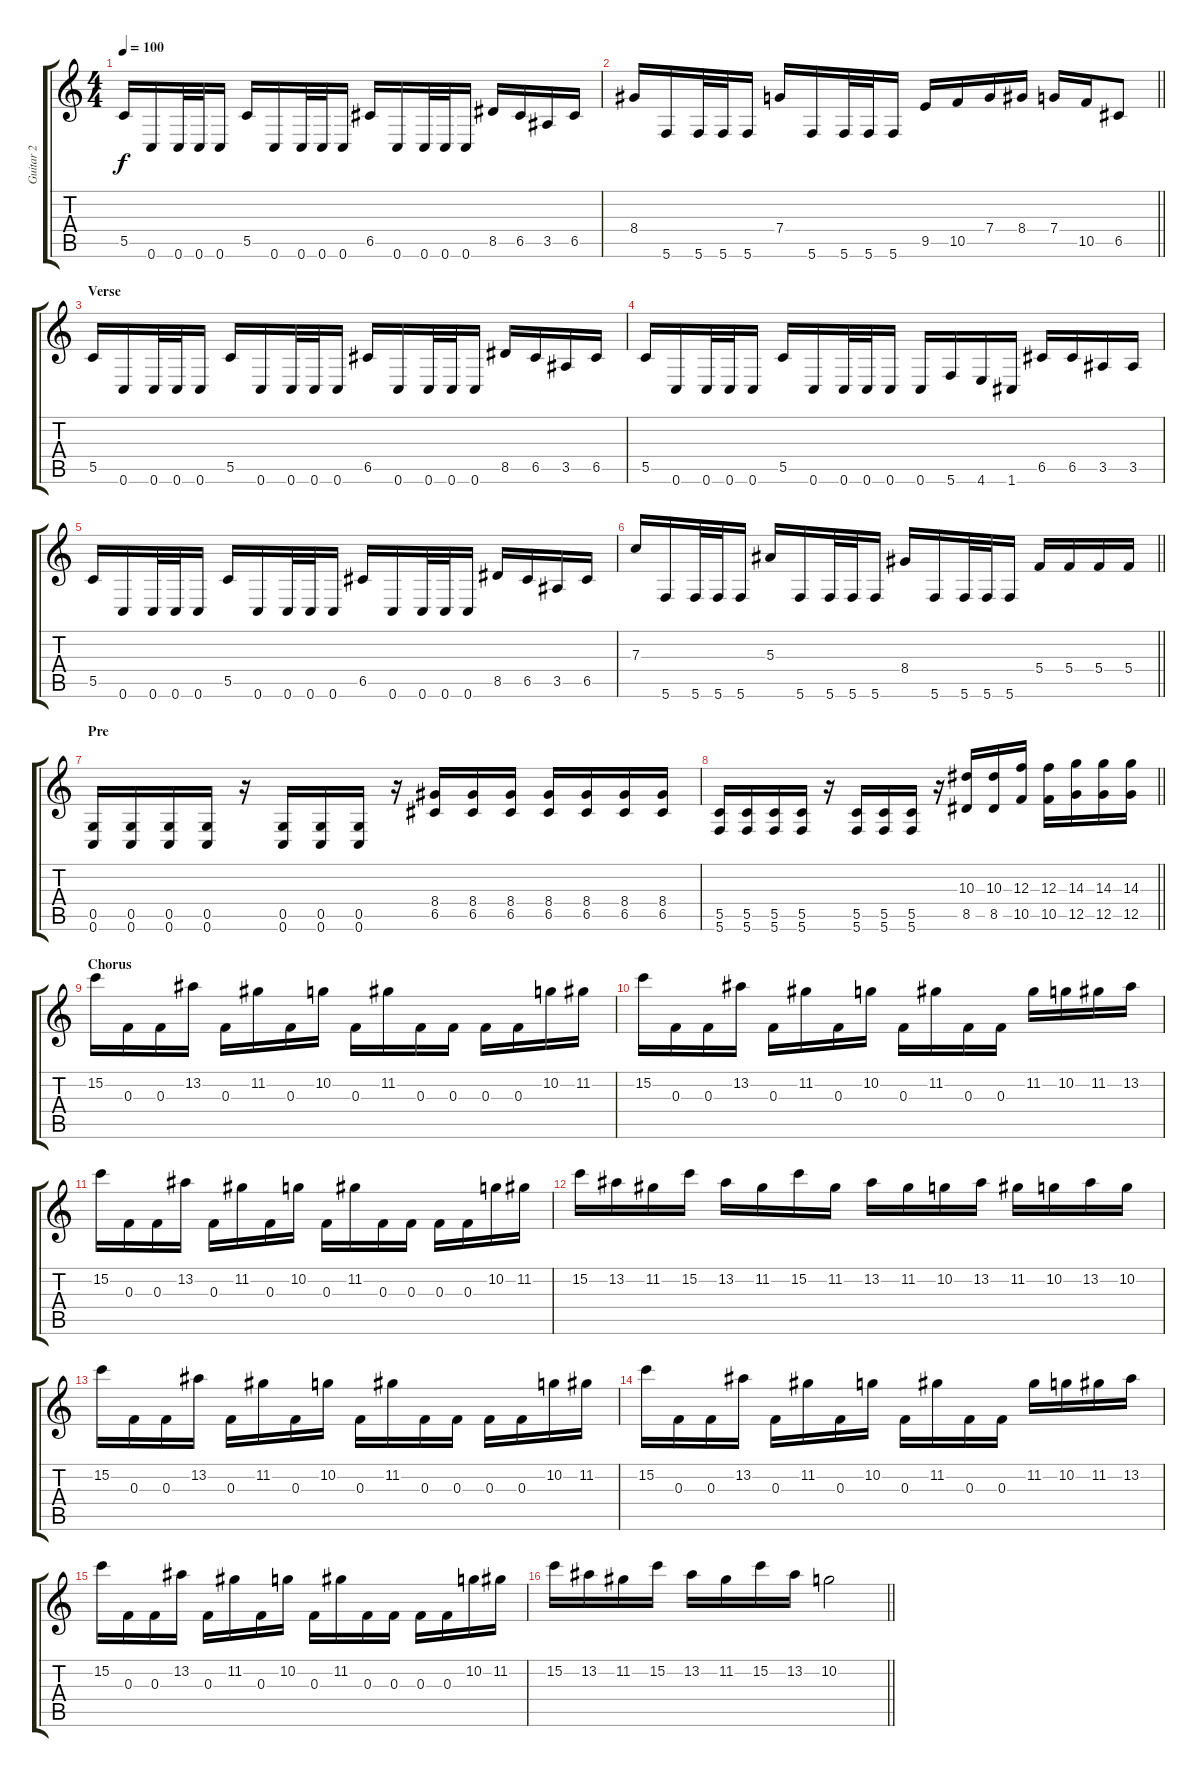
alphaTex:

\track ("Guitar 2" "Guitar 2") {instrument distortionguitar}
\staff {score tabs}
\tuning (D4 A3 F3 C3 G2 C2) {hide}
\ts (4 4)
\tempo 100
\clef g2
\ks c
5.5.16{dy f} 0.6.16 0.6.32 0.6.32 0.6.16 5.5.16 0.6.16 0.6.32 0.6.32 0.6.16 6.5.16 0.6.16 0.6.32 0.6.32 0.6.16 8.5.16 6.5.16 3.5.16 6.5.16 |
\barLineRight lightlight
8.4.16 5.6.16 5.6.32 5.6.32 5.6.16 7.4.16 5.6.16 5.6.32 5.6.32 5.6.16 9.5.16 10.5.16 7.4.16 8.4.16 7.4.16 10.5.16 6.5.8 |
\section ("" "Verse")
5.5.16 0.6.16 0.6.32 0.6.32 0.6.16 5.5.16 0.6.16 0.6.32 0.6.32 0.6.16 6.5.16 0.6.16 0.6.32 0.6.32 0.6.16 8.5.16 6.5.16 3.5.16 6.5.16 |
5.5.16 0.6.16 0.6.32 0.6.32 0.6.16 5.5.16 0.6.16 0.6.32 0.6.32 0.6.16 0.6.16 5.6.16 4.6.16 1.6.16 6.5.16 6.5.16 3.5.16 3.5.16 |
5.5.16 0.6.16 0.6.32 0.6.32 0.6.16 5.5.16 0.6.16 0.6.32 0.6.32 0.6.16 6.5.16 0.6.16 0.6.32 0.6.32 0.6.16 8.5.16 6.5.16 3.5.16 6.5.16 |
\barLineRight lightlight
7.3.16 5.6.16 5.6.32 5.6.32 5.6.16 5.3.16 5.6.16 5.6.32 5.6.32 5.6.16 8.4.16 5.6.16 5.6.32 5.6.32 5.6.16 5.4.16 5.4.16 5.4.16 5.4.16 |
\section ("" "Pre")
(0.5 0.6).16 (0.5 0.6).16 (0.5 0.6).16 (0.5 0.6).16 r.16 (0.5 0.6).16 (0.5 0.6).16 (0.5 0.6).16 r.16 (8.4 6.5).16 (8.4 6.5).16 (8.4 6.5).16 (8.4 6.5).16 (8.4 6.5).16 (8.4 6.5).16 (8.4 6.5).16 |
\barLineRight lightlight
(5.5 5.6).16 (5.5 5.6).16 (5.5 5.6).16 (5.5 5.6).16 r.16 (5.5 5.6).16 (5.5 5.6).16 (5.5 5.6).16 r.16 (10.3 8.5).16 (10.3 8.5).16 (12.3 10.5).16 (12.3 10.5).16 (14.3 12.5).16 (14.3 12.5).16 (14.3 12.5).16 |
\section ("" "Chorus")
15.2.16 0.3.16 0.3.16 13.2.16 0.3.16 11.2.16 0.3.16 10.2.16 0.3.16 11.2.16 0.3.16 0.3.16 0.3.16 0.3.16 10.2.16 11.2.16 |
15.2.16 0.3.16 0.3.16 13.2.16 0.3.16 11.2.16 0.3.16 10.2.16 0.3.16 11.2.16 0.3.16 0.3.16 11.2.16 10.2.16 11.2.16 13.2.16 |
15.2.16 0.3.16 0.3.16 13.2.16 0.3.16 11.2.16 0.3.16 10.2.16 0.3.16 11.2.16 0.3.16 0.3.16 0.3.16 0.3.16 10.2.16 11.2.16 |
15.2.16 13.2.16 11.2.16 15.2.16 13.2.16 11.2.16 15.2.16 11.2.16 13.2.16 11.2.16 10.2.16 13.2.16 11.2.16 10.2.16 13.2.16 10.2.16 |
15.2.16 0.3.16 0.3.16 13.2.16 0.3.16 11.2.16 0.3.16 10.2.16 0.3.16 11.2.16 0.3.16 0.3.16 0.3.16 0.3.16 10.2.16 11.2.16 |
15.2.16 0.3.16 0.3.16 13.2.16 0.3.16 11.2.16 0.3.16 10.2.16 0.3.16 11.2.16 0.3.16 0.3.16 11.2.16 10.2.16 11.2.16 13.2.16 |
15.2.16 0.3.16 0.3.16 13.2.16 0.3.16 11.2.16 0.3.16 10.2.16 0.3.16 11.2.16 0.3.16 0.3.16 0.3.16 0.3.16 10.2.16 11.2.16 |
\barLineRight lightlight
15.2.16 13.2.16 11.2.16 15.2.16 13.2.16 11.2.16 15.2.16 13.2.16 10.2.2
